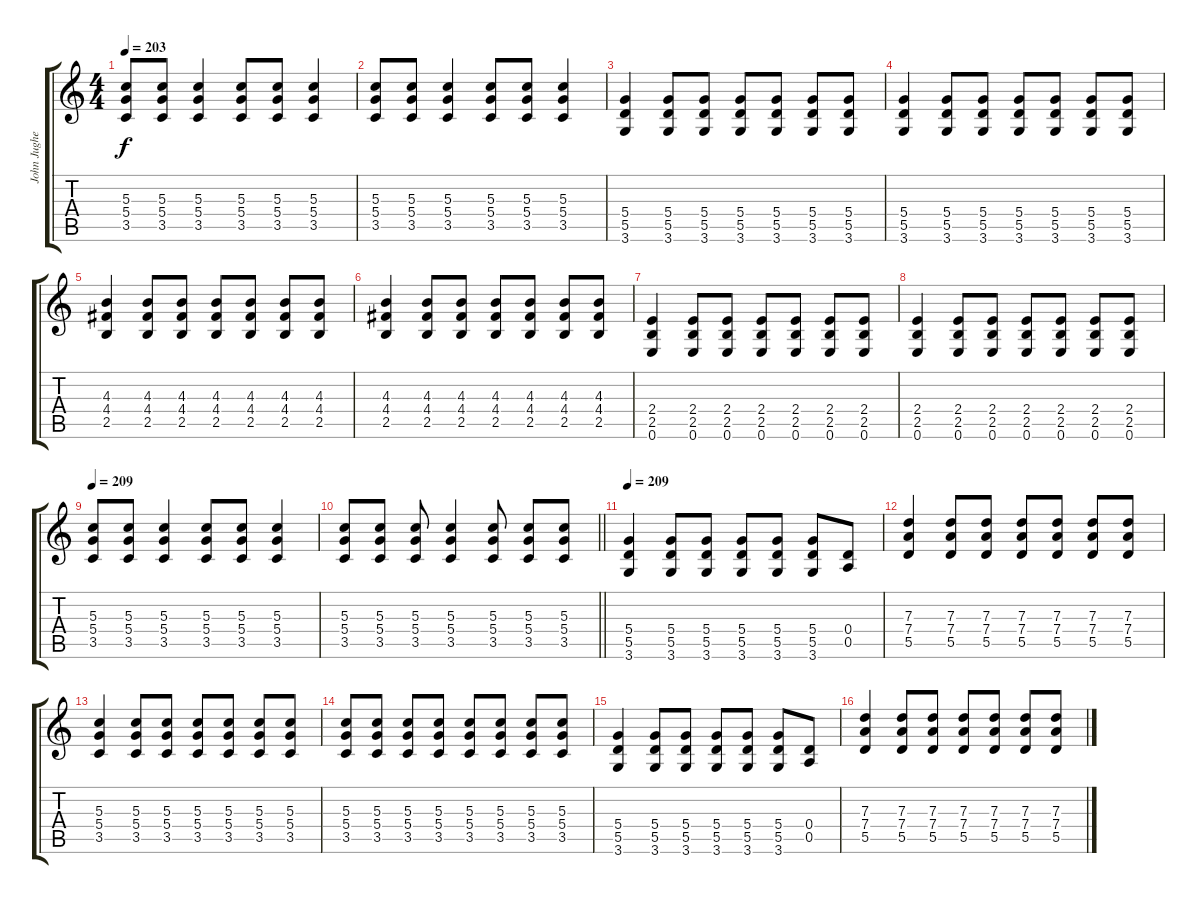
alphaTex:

\track ("John Jughead" "John Jughe") {instrument distortionguitar}
\staff {score tabs}
\tuning (E4 B3 G3 D3 A2 E2) {hide}
\ts (4 4)
\tempo 203
\clef g2
\ks c
(5.3 5.4 3.5).8{dy f} (5.3 5.4 3.5).8 (5.3 5.4 3.5).4 (5.3 5.4 3.5).8 (5.3 5.4 3.5).8 (5.3 5.4 3.5).4 |
(5.3 5.4 3.5).8 (5.3 5.4 3.5).8 (5.3 5.4 3.5).4 (5.3 5.4 3.5).8 (5.3 5.4 3.5).8 (5.3 5.4 3.5).4 |
(5.4 5.5 3.6).4 (5.4 5.5 3.6).8 (5.4 5.5 3.6).8 (5.4 5.5 3.6).8 (5.4 5.5 3.6).8 (5.4 5.5 3.6).8 (5.4 5.5 3.6).8 |
(5.4 5.5 3.6).4 (5.4 5.5 3.6).8 (5.4 5.5 3.6).8 (5.4 5.5 3.6).8 (5.4 5.5 3.6).8 (5.4 5.5 3.6).8 (5.4 5.5 3.6).8 |
(4.3 4.4 2.5).4 (4.3 4.4 2.5).8 (4.3 4.4 2.5).8 (4.3 4.4 2.5).8 (4.3 4.4 2.5).8 (4.3 4.4 2.5).8 (4.3 4.4 2.5).8 |
(4.3 4.4 2.5).4 (4.3 4.4 2.5).8 (4.3 4.4 2.5).8 (4.3 4.4 2.5).8 (4.3 4.4 2.5).8 (4.3 4.4 2.5).8 (4.3 4.4 2.5).8 |
(2.4 2.5 0.6).4 (2.4 2.5 0.6).8 (2.4 2.5 0.6).8 (2.4 2.5 0.6).8 (2.4 2.5 0.6).8 (2.4 2.5 0.6).8 (2.4 2.5 0.6).8 |
(2.4 2.5 0.6).4 (2.4 2.5 0.6).8 (2.4 2.5 0.6).8 (2.4 2.5 0.6).8 (2.4 2.5 0.6).8 (2.4 2.5 0.6).8 (2.4 2.5 0.6).8 |
\tempo 209
(5.3 5.4 3.5).8 (5.3 5.4 3.5).8 (5.3 5.4 3.5).4 (5.3 5.4 3.5).8 (5.3 5.4 3.5).8 (5.3 5.4 3.5).4 |
\barLineRight lightlight
(5.3 5.4 3.5).8 (5.3 5.4 3.5).8 (5.3 5.4 3.5).8 (5.3 5.4 3.5).4 (5.3 5.4 3.5).8 (5.3 5.4 3.5).8 (5.3 5.4 3.5).8 |
\section ("" "")
\tempo 209
(5.4 5.5 3.6).4 (5.4 5.5 3.6).8 (5.4 5.5 3.6).8 (5.4 5.5 3.6).8 (5.4 5.5 3.6).8 (5.4 5.5 3.6).8 (0.4 0.5).8 |
(7.3 7.4 5.5).4 (7.3 7.4 5.5).8 (7.3 7.4 5.5).8 (7.3 7.4 5.5).8 (7.3 7.4 5.5).8 (7.3 7.4 5.5).8 (7.3 7.4 5.5).8 |
(5.3 5.4 3.5).4 (5.3 5.4 3.5).8 (5.3 5.4 3.5).8 (5.3 5.4 3.5).8 (5.3 5.4 3.5).8 (5.3 5.4 3.5).8 (5.3 5.4 3.5).8 |
(5.3 5.4 3.5).8 (5.3 5.4 3.5).8 (5.3 5.4 3.5).8 (5.3 5.4 3.5).8 (5.3 5.4 3.5).8 (5.3 5.4 3.5).8 (5.3 5.4 3.5).8 (5.3 5.4 3.5).8 |
(5.4 5.5 3.6).4 (5.4 5.5 3.6).8 (5.4 5.5 3.6).8 (5.4 5.5 3.6).8 (5.4 5.5 3.6).8 (5.4 5.5 3.6).8 (0.4 0.5).8 |
(7.3 7.4 5.5).4 (7.3 7.4 5.5).8 (7.3 7.4 5.5).8 (7.3 7.4 5.5).8 (7.3 7.4 5.5).8 (7.3 7.4 5.5).8 (7.3 7.4 5.5).8
